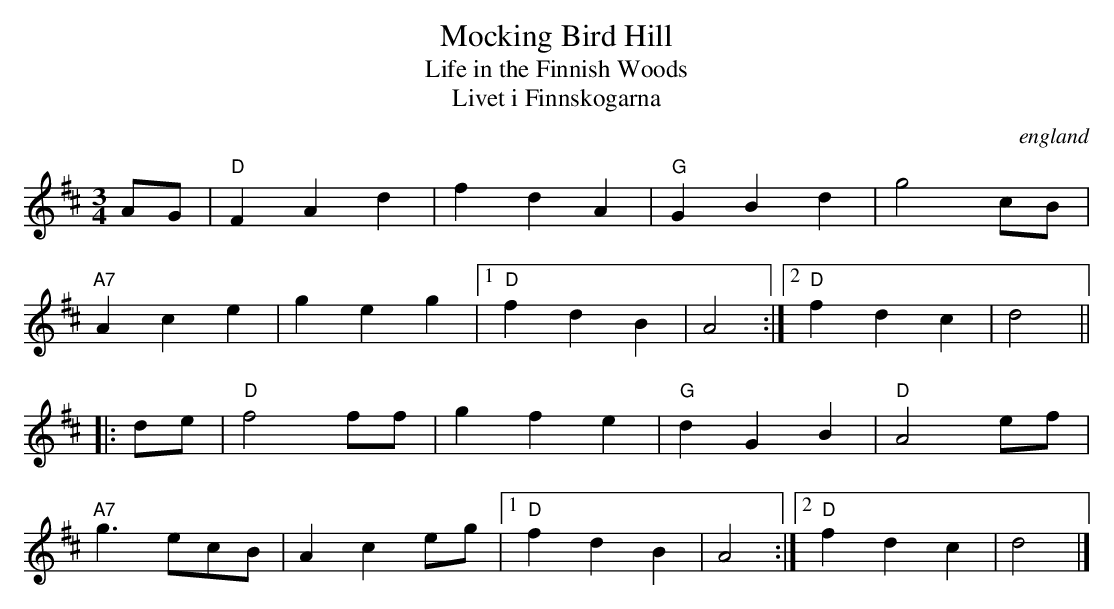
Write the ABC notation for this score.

X:1
T:Mocking Bird Hill
T:Life in the Finnish Woods
T:Livet i Finnskogarna
O:england
M:3/4
L:1/4
K:D
A/2G/2|"D"FAd|fdA|"G"GBd|g2c/2B/2|
"A7"Ace|geg|1"D"fdB|A2:|2"D"fdc|d2||
|:d/2e/2|"D"f2f/2f/2|gfe|"G"dGB|"D"A2e/2f/2|
"A7"g3/2 e/2c/2B/2|Ace/2g/2|1"D"fdB|A2:|2"D"fdc|d2|]
